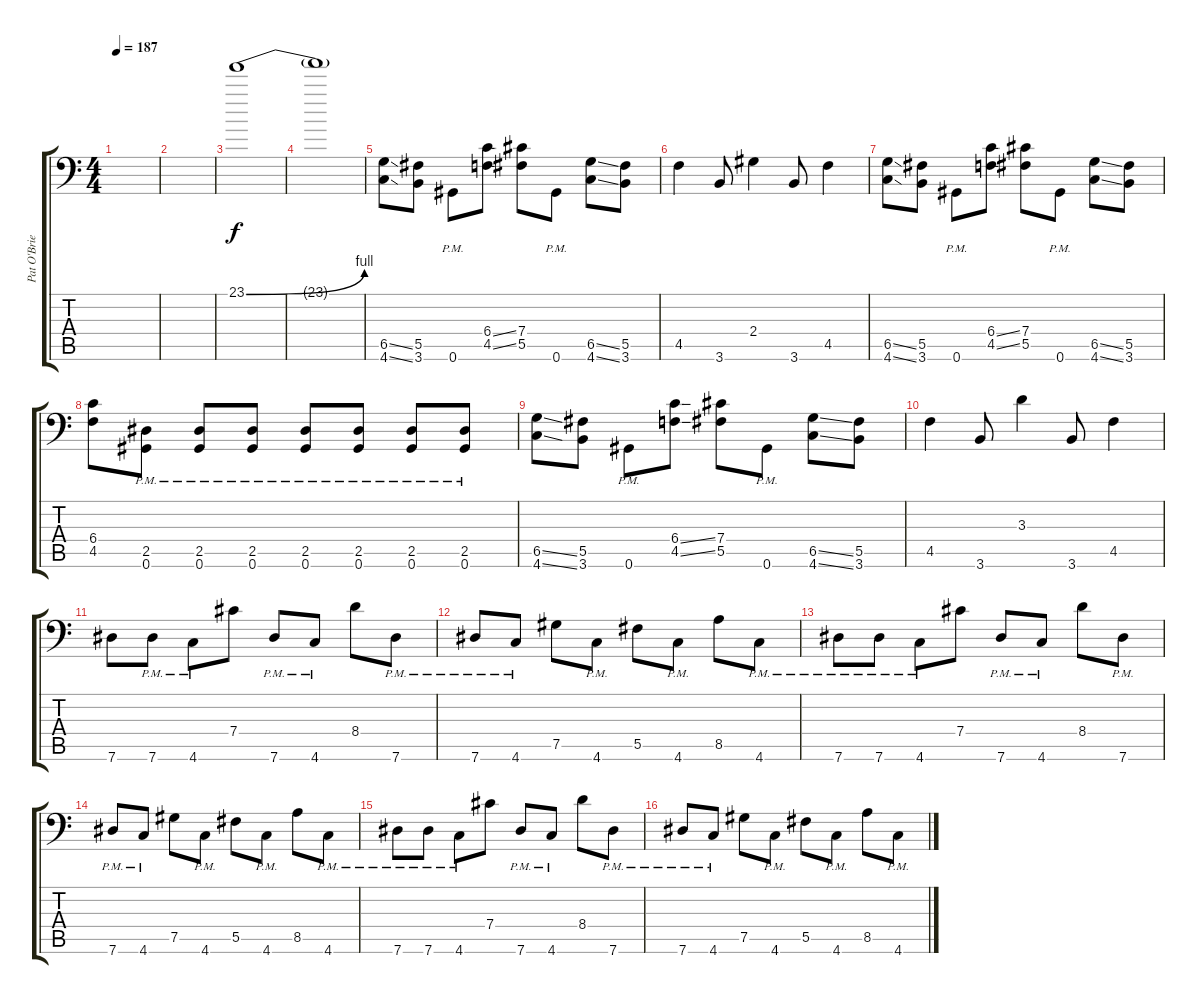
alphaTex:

\track ("Pat O'Brien - Guitar" "Pat O'Brie") {instrument distortionguitar}
\staff {score tabs}
\tuning (Ab3 Eb3 B2 Gb2 Db2 Ab1) {hide}
\ts (4 4)
\tempo 187
\clef f4
\ks c
|
|
23.1{be (bend 0 0 60 4)}.1{volume 0} |
23.1{t}.1 |
(6.5{ss} 4.6{ss}).8{volume 16} (5.5 3.6).8 0.6{pm}.8 (6.4{ss} 4.5{ss}).8 (7.4 5.5).8 0.6{pm}.8 (6.5{ss} 4.6{ss}).8 (5.5 3.6).8 |
4.5.4 3.6.8 2.4.4 3.6.8 4.5.4 |
(6.5{ss} 4.6{ss}).8 (5.5 3.6).8 0.6{pm}.8 (6.4{ss} 4.5{ss}).8 (7.4 5.5).8 0.6{pm}.8 (6.5{ss} 4.6{ss}).8 (5.5 3.6).8 |
(6.4 4.5).8 (2.5{pm} 0.6{pm}).8 (2.5{pm} 0.6{pm}).8 (2.5{pm} 0.6{pm}).8 (2.5{pm} 0.6{pm}).8 (2.5{pm} 0.6{pm}).8 (2.5{pm} 0.6{pm}).8 (2.5{pm} 0.6{pm}).8 |
(6.5{ss} 4.6{ss}).8 (5.5 3.6).8 0.6{pm}.8 (6.4{ss} 4.5{ss}).8 (7.4 5.5).8 0.6{pm}.8 (6.5{ss} 4.6{ss}).8 (5.5 3.6).8 |
4.5.4 3.6.8 3.3.4 3.6.8 4.5.4 |
7.6.8 7.6{pm}.8 4.6{pm}.8 7.4.8 7.6{pm}.8 4.6{pm}.8 8.4.8 7.6{pm}.8 |
7.6{pm}.8 4.6{pm}.8 7.5.8 4.6{pm}.8 5.5.8 4.6{pm}.8 8.5.8 4.6{pm}.8 |
7.6{pm}.8 7.6{pm}.8 4.6{pm}.8 7.4.8 7.6{pm}.8 4.6{pm}.8 8.4.8 7.6{pm}.8 |
7.6{pm}.8 4.6{pm}.8 7.5.8 4.6{pm}.8 5.5.8 4.6{pm}.8 8.5.8 4.6{pm}.8 |
7.6{pm}.8 7.6{pm}.8 4.6{pm}.8 7.4.8 7.6{pm}.8 4.6{pm}.8 8.4.8 7.6{pm}.8 |
7.6{pm}.8 4.6{pm}.8 7.5.8 4.6{pm}.8 5.5.8 4.6{pm}.8 8.5.8 4.6{pm}.8
